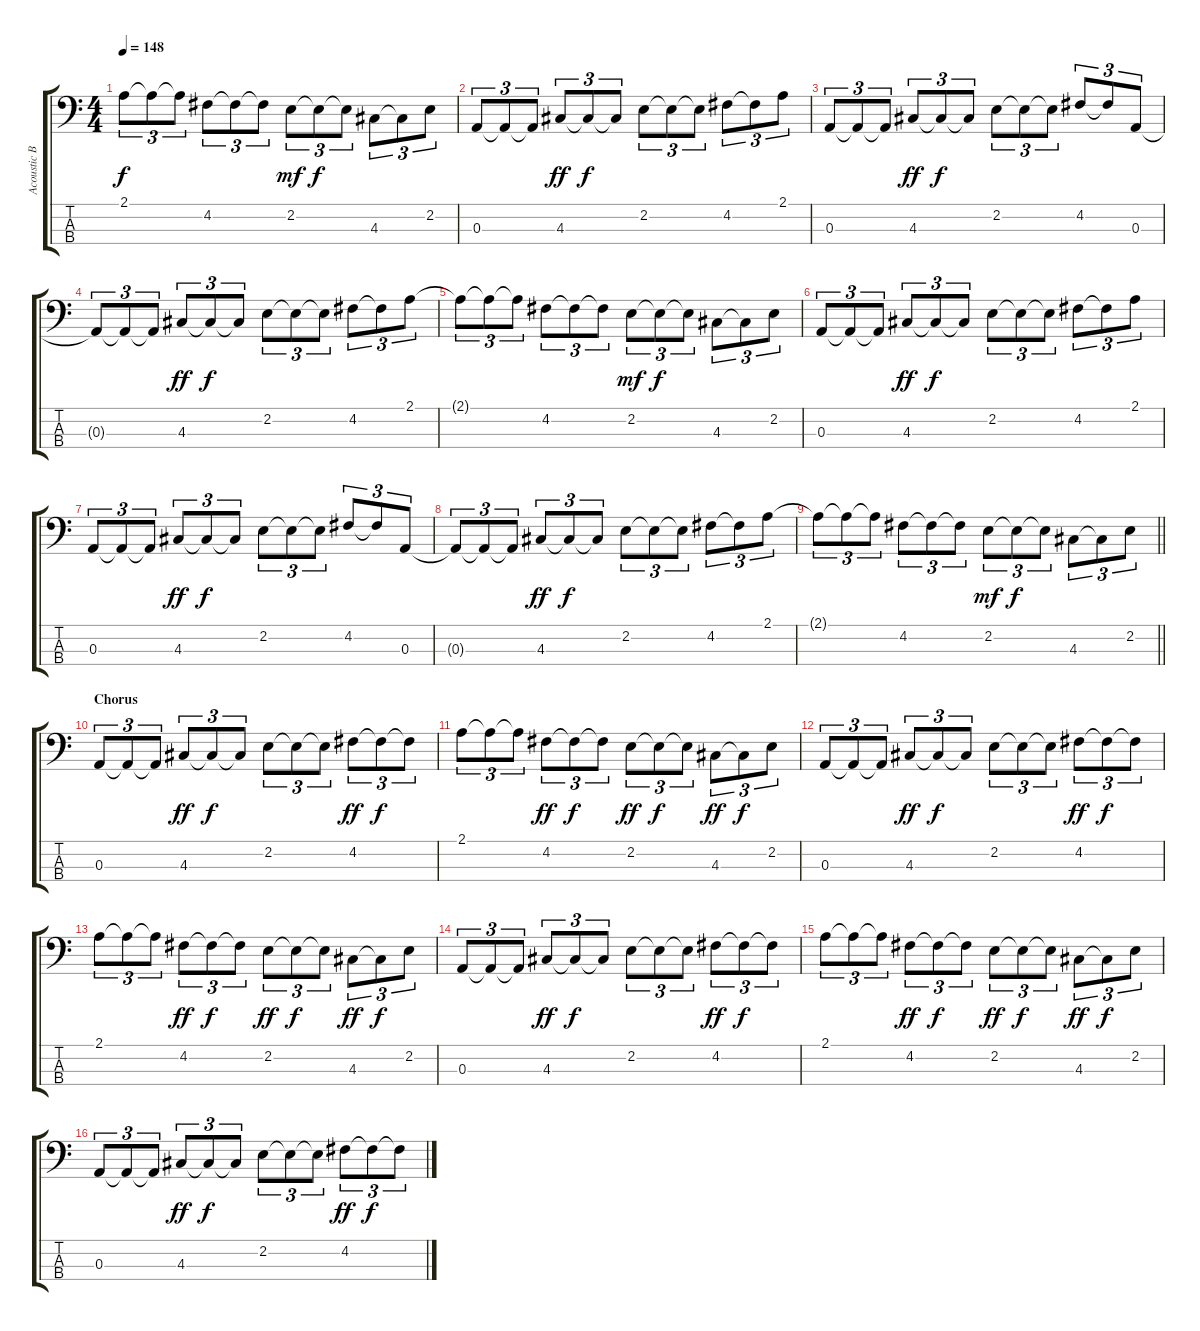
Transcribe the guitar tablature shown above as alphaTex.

\track ("Acoustic Bass" "Acoustic B") {instrument acousticbass}
\staff {score tabs}
\tuning (G2 D2 A1 E1) {hide}
\ts (4 4)
\tempo 148
\clef f4
\ks c
2.1{t}.8{tu (3 2) dy f} 2.1{t}.8{tu (3 2)} 2.1{t}.8{tu (3 2)} 4.2.8{tu (3 2)} 4.2{t}.8{tu (3 2)} 4.2{t}.8{tu (3 2)} 2.2.8{tu (3 2) dy mf} 2.2{t}.8{tu (3 2) dy f} 2.2{t}.8{tu (3 2)} 4.3.8{tu (3 2)} 4.3{t}.8{tu (3 2)} 2.2.8{tu (3 2)} |
0.3.8{tu (3 2)} 0.3{t}.8{tu (3 2)} 0.3{t}.8{tu (3 2)} 4.3.8{tu (3 2) dy ff} 4.3{t}.8{tu (3 2) dy f} 4.3{t}.8{tu (3 2)} 2.2.8{tu (3 2)} 2.2{t}.8{tu (3 2)} 2.2{t}.8{tu (3 2)} 4.2.8{tu (3 2)} 4.2{t}.8{tu (3 2)} 2.1.8{tu (3 2)} |
0.3.8{tu (3 2)} 0.3{t}.8{tu (3 2)} 0.3{t}.8{tu (3 2)} 4.3.8{tu (3 2) dy ff} 4.3{t}.8{tu (3 2) dy f} 4.3{t}.8{tu (3 2)} 2.2.8{tu (3 2)} 2.2{t}.8{tu (3 2)} 2.2{t}.8{tu (3 2)} 4.2.8{tu (3 2)} 4.2{t}.8{tu (3 2)} 0.3.8{tu (3 2)} |
0.3{t}.8{tu (3 2)} 0.3{t}.8{tu (3 2)} 0.3{t}.8{tu (3 2)} 4.3.8{tu (3 2) dy ff} 4.3{t}.8{tu (3 2) dy f} 4.3{t}.8{tu (3 2)} 2.2.8{tu (3 2)} 2.2{t}.8{tu (3 2)} 2.2{t}.8{tu (3 2)} 4.2.8{tu (3 2)} 4.2{t}.8{tu (3 2)} 2.1.8{tu (3 2)} |
2.1{t}.8{tu (3 2)} 2.1{t}.8{tu (3 2)} 2.1{t}.8{tu (3 2)} 4.2.8{tu (3 2)} 4.2{t}.8{tu (3 2)} 4.2{t}.8{tu (3 2)} 2.2.8{tu (3 2) dy mf} 2.2{t}.8{tu (3 2) dy f} 2.2{t}.8{tu (3 2)} 4.3.8{tu (3 2)} 4.3{t}.8{tu (3 2)} 2.2.8{tu (3 2)} |
0.3.8{tu (3 2)} 0.3{t}.8{tu (3 2)} 0.3{t}.8{tu (3 2)} 4.3.8{tu (3 2) dy ff} 4.3{t}.8{tu (3 2) dy f} 4.3{t}.8{tu (3 2)} 2.2.8{tu (3 2)} 2.2{t}.8{tu (3 2)} 2.2{t}.8{tu (3 2)} 4.2.8{tu (3 2)} 4.2{t}.8{tu (3 2)} 2.1.8{tu (3 2)} |
0.3.8{tu (3 2)} 0.3{t}.8{tu (3 2)} 0.3{t}.8{tu (3 2)} 4.3.8{tu (3 2) dy ff} 4.3{t}.8{tu (3 2) dy f} 4.3{t}.8{tu (3 2)} 2.2.8{tu (3 2)} 2.2{t}.8{tu (3 2)} 2.2{t}.8{tu (3 2)} 4.2.8{tu (3 2)} 4.2{t}.8{tu (3 2)} 0.3.8{tu (3 2)} |
0.3{t}.8{tu (3 2)} 0.3{t}.8{tu (3 2)} 0.3{t}.8{tu (3 2)} 4.3.8{tu (3 2) dy ff} 4.3{t}.8{tu (3 2) dy f} 4.3{t}.8{tu (3 2)} 2.2.8{tu (3 2)} 2.2{t}.8{tu (3 2)} 2.2{t}.8{tu (3 2)} 4.2.8{tu (3 2)} 4.2{t}.8{tu (3 2)} 2.1.8{tu (3 2)} |
\barLineRight lightlight
2.1{t}.8{tu (3 2)} 2.1{t}.8{tu (3 2)} 2.1{t}.8{tu (3 2)} 4.2.8{tu (3 2)} 4.2{t}.8{tu (3 2)} 4.2{t}.8{tu (3 2)} 2.2.8{tu (3 2) dy mf} 2.2{t}.8{tu (3 2) dy f} 2.2{t}.8{tu (3 2)} 4.3.8{tu (3 2)} 4.3{t}.8{tu (3 2)} 2.2.8{tu (3 2)} |
\section ("" "Chorus")
0.3.8{tu (3 2)} 0.3{t}.8{tu (3 2)} 0.3{t}.8{tu (3 2)} 4.3.8{tu (3 2) dy ff} 4.3{t}.8{tu (3 2) dy f} 4.3{t}.8{tu (3 2)} 2.2.8{tu (3 2)} 2.2{t}.8{tu (3 2)} 2.2{t}.8{tu (3 2)} 4.2.8{tu (3 2) dy ff} 4.2{t}.8{tu (3 2) dy f} 4.2{t}.8{tu (3 2)} |
2.1.8{tu (3 2)} 2.1{t}.8{tu (3 2)} 2.1{t}.8{tu (3 2)} 4.2.8{tu (3 2) dy ff} 4.2{t}.8{tu (3 2) dy f} 4.2{t}.8{tu (3 2)} 2.2.8{tu (3 2) dy ff} 2.2{t}.8{tu (3 2) dy f} 2.2{t}.8{tu (3 2)} 4.3.8{tu (3 2) dy ff} 4.3{t}.8{tu (3 2) dy f} 2.2.8{tu (3 2)} |
0.3.8{tu (3 2)} 0.3{t}.8{tu (3 2)} 0.3{t}.8{tu (3 2)} 4.3.8{tu (3 2) dy ff} 4.3{t}.8{tu (3 2) dy f} 4.3{t}.8{tu (3 2)} 2.2.8{tu (3 2)} 2.2{t}.8{tu (3 2)} 2.2{t}.8{tu (3 2)} 4.2.8{tu (3 2) dy ff} 4.2{t}.8{tu (3 2) dy f} 4.2{t}.8{tu (3 2)} |
2.1.8{tu (3 2)} 2.1{t}.8{tu (3 2)} 2.1{t}.8{tu (3 2)} 4.2.8{tu (3 2) dy ff} 4.2{t}.8{tu (3 2) dy f} 4.2{t}.8{tu (3 2)} 2.2.8{tu (3 2) dy ff} 2.2{t}.8{tu (3 2) dy f} 2.2{t}.8{tu (3 2)} 4.3.8{tu (3 2) dy ff} 4.3{t}.8{tu (3 2) dy f} 2.2.8{tu (3 2)} |
0.3.8{tu (3 2)} 0.3{t}.8{tu (3 2)} 0.3{t}.8{tu (3 2)} 4.3.8{tu (3 2) dy ff} 4.3{t}.8{tu (3 2) dy f} 4.3{t}.8{tu (3 2)} 2.2.8{tu (3 2)} 2.2{t}.8{tu (3 2)} 2.2{t}.8{tu (3 2)} 4.2.8{tu (3 2) dy ff} 4.2{t}.8{tu (3 2) dy f} 4.2{t}.8{tu (3 2)} |
2.1.8{tu (3 2)} 2.1{t}.8{tu (3 2)} 2.1{t}.8{tu (3 2)} 4.2.8{tu (3 2) dy ff} 4.2{t}.8{tu (3 2) dy f} 4.2{t}.8{tu (3 2)} 2.2.8{tu (3 2) dy ff} 2.2{t}.8{tu (3 2) dy f} 2.2{t}.8{tu (3 2)} 4.3.8{tu (3 2) dy ff} 4.3{t}.8{tu (3 2) dy f} 2.2.8{tu (3 2)} |
0.3.8{tu (3 2)} 0.3{t}.8{tu (3 2)} 0.3{t}.8{tu (3 2)} 4.3.8{tu (3 2) dy ff} 4.3{t}.8{tu (3 2) dy f} 4.3{t}.8{tu (3 2)} 2.2.8{tu (3 2)} 2.2{t}.8{tu (3 2)} 2.2{t}.8{tu (3 2)} 4.2.8{tu (3 2) dy ff} 4.2{t}.8{tu (3 2) dy f} 4.2{t}.8{tu (3 2)}
